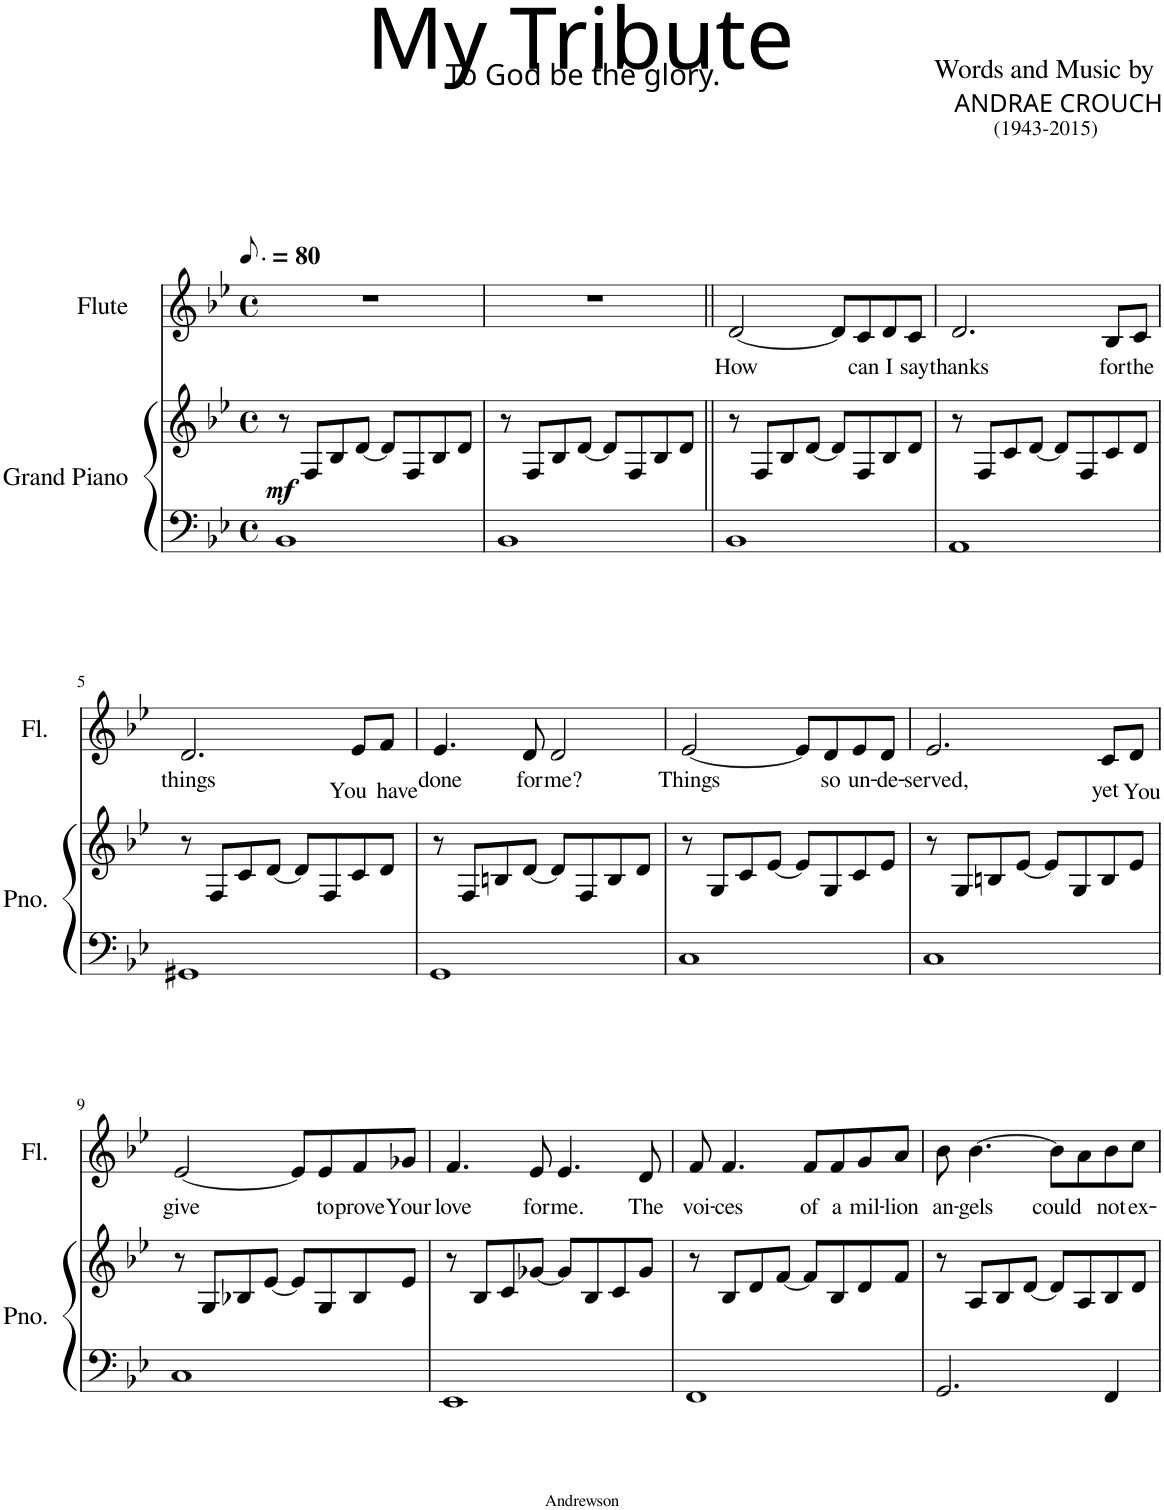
**kern	**kern	**dynam	**kern	**text
*part2	*part2	*part2	*part1	*part1
*staff3	*staff2	*staff2/3	*staff1	*staff1
*I"Grand Piano	*	*	*I"Flute	*
*I'Pno.	*	*	*I'Fl.	*
*clefF4	*clefG2	*	*clefG2	*
*k[b-e-]	*k[b-e-]	*	*k[b-e-]	*
*M4/4	*M4/4	*	*M4/4	*
*met(c)	*met(c)	*	*met(c)	*
*MM60	*MM60	*	*MM60	*
=1	=1	=1	=1	=1
!	!	!LO:DY:b	!	!
1BB-	8r	mf	1r	.
.	8F/L	.	.	.
.	8B-/	.	.	.
.	[8d/J	.	.	.
.	8d/L]	.	.	.
.	8F/	.	.	.
.	8B-/	.	.	.
.	8d/J	.	.	.
=2	=2	=2	=2	=2
1BB-	8r	.	1r	.
.	8F/L	.	.	.
.	8B-/	.	.	.
.	[8d/J	.	.	.
.	8d/L]	.	.	.
.	8F/	.	.	.
.	8B-/	.	.	.
.	8d/J	.	.	.
=3||	=3||	=3||	=3||	=3||
!	!	!	!	!LO:LY:b
1BB-	8r	.	[2d/	How
.	8F/L	.	.	.
.	8B-/	.	.	.
.	[8d/J	.	.	.
.	8d/L]	.	8d/L]	.
!	!	!	!	!LO:LY:b
.	8F/	.	8c/	can
!	!	!	!	!LO:LY:b
.	8B-/	.	8d/	I
!	!	!	!	!LO:LY:b
.	8d/J	.	8c/J	say
=4	=4	=4	=4	=4
!	!	!	!	!LO:LY:b
1AA	8r	.	2.d/	thanks
.	8F/L	.	.	.
.	8c/	.	.	.
.	[8d/J	.	.	.
.	8d/L]	.	.	.
.	8F/	.	.	.
!	!	!	!	!LO:LY:b
.	8c/	.	8B-/L	for
!	!	!	!	!LO:LY:b
.	8d/J	.	8c/J	the
!!LO:LB:g=z
=5	=5	=5	=5	=5
!	!	!	!	!LO:LY:b
1GG#X	8r	.	2.d/	things
.	8F/L	.	.	.
.	8c/	.	.	.
.	[8d/J	.	.	.
.	8d/L]	.	.	.
.	8F/	.	.	.
!	!	!	!	!LO:LY:b
.	8c/	.	8e-/L	You
!	!	!	!	!LO:LY:b
.	8d/J	.	8f/J	have
=6	=6	=6	=6	=6
!	!	!	!	!LO:LY:b
1GG	8r	.	4.e-/	done
.	8F/L	.	.	.
.	8Bn/	.	.	.
!	!	!	!	!LO:LY:b
.	[8d/J	.	8d/	for
!	!	!	!	!LO:LY:b
.	8d/L]	.	2d/	me?
.	8F/	.	.	.
.	8B/	.	.	.
.	8d/J	.	.	.
=7	=7	=7	=7	=7
!	!	!	!	!LO:LY:b
1C	8r	.	[2e-/	Things
.	8G/L	.	.	.
.	8c/	.	.	.
.	[8e-/J	.	.	.
.	8e-/L]	.	8e-/L]	.
!	!	!	!	!LO:LY:b
.	8G/	.	8d/	so
!	!	!	!	!LO:LY:b
.	8c/	.	8e-/	un-
!	!	!	!	!LO:LY:b
.	8e-/J	.	8d/J	-de-
=8	=8	=8	=8	=8
!	!	!	!	!LO:LY:b
1C	8r	.	2.e-/	-served,
.	8G/L	.	.	.
.	8Bn/	.	.	.
.	[8e-/J	.	.	.
.	8e-/L]	.	.	.
.	8G/	.	.	.
!	!	!	!	!LO:LY:b
.	8B/	.	8c/L	yet
!	!	!	!	!LO:LY:b
.	8e-/J	.	8d/J	You
!!LO:LB:g=z
=9	=9	=9	=9	=9
!	!	!	!	!LO:LY:b
1C	8r	.	[2e-/	give
.	8G/L	.	.	.
.	8B-X/	.	.	.
.	[8e-/J	.	.	.
.	8e-/L]	.	8e-/L]	.
!	!	!	!	!LO:LY:b
.	8G/	.	8e-/	to
!	!	!	!	!LO:LY:b
.	8B-/	.	8f/	prove
!	!	!	!	!LO:LY:b
.	8e-/J	.	8g-X/J	Your
=10	=10	=10	=10	=10
!	!	!	!	!LO:LY:b
1EE-	8r	.	4.f/	love
.	8B-/L	.	.	.
.	8c/	.	.	.
!	!	!	!	!LO:LY:b
.	[8g-X/J	.	8e-/	for
!	!	!	!	!LO:LY:b
.	8g-/L]	.	4.e-/	me.
.	8B-/	.	.	.
.	8c/	.	.	.
!	!	!	!	!LO:LY:b
.	8g-/J	.	8d/	The
=11	=11	=11	=11	=11
!	!	!	!	!LO:LY:b
1FF	8r	.	8f/	voi-
!	!	!	!	!LO:LY:b
.	8B-/L	.	4.f/	-ces
.	8d/	.	.	.
.	[8f/J	.	.	.
!	!	!	!	!LO:LY:b
.	8f/L]	.	8f/L	of
!	!	!	!	!LO:LY:b
.	8B-/	.	8f/	a
!	!	!	!	!LO:LY:b
.	8d/	.	8g/	mil-
!	!	!	!	!LO:LY:b
.	8f/J	.	8a/J	-lion
=12	=12	=12	=12	=12
!	!	!	!	!LO:LY:b
2.GG/	8r	.	8b-\	an-
!	!	!	!	!LO:LY:b
.	8A/L	.	[4.b-\	-gels
.	8B-/	.	.	.
.	[8d/J	.	.	.
!	!	!	!	!LO:LY:b
.	8d/L]	.	8b-\L]	could
.	8A/	.	8a\	.
!	!	!	!	!LO:LY:b
4FF/	8B-/	.	8b-\	not
!	!	!	!	!LO:LY:b
.	8d/J	.	8cc\J	ex-
=	=	=	=	=
*-	*-	*-	*-	*-
